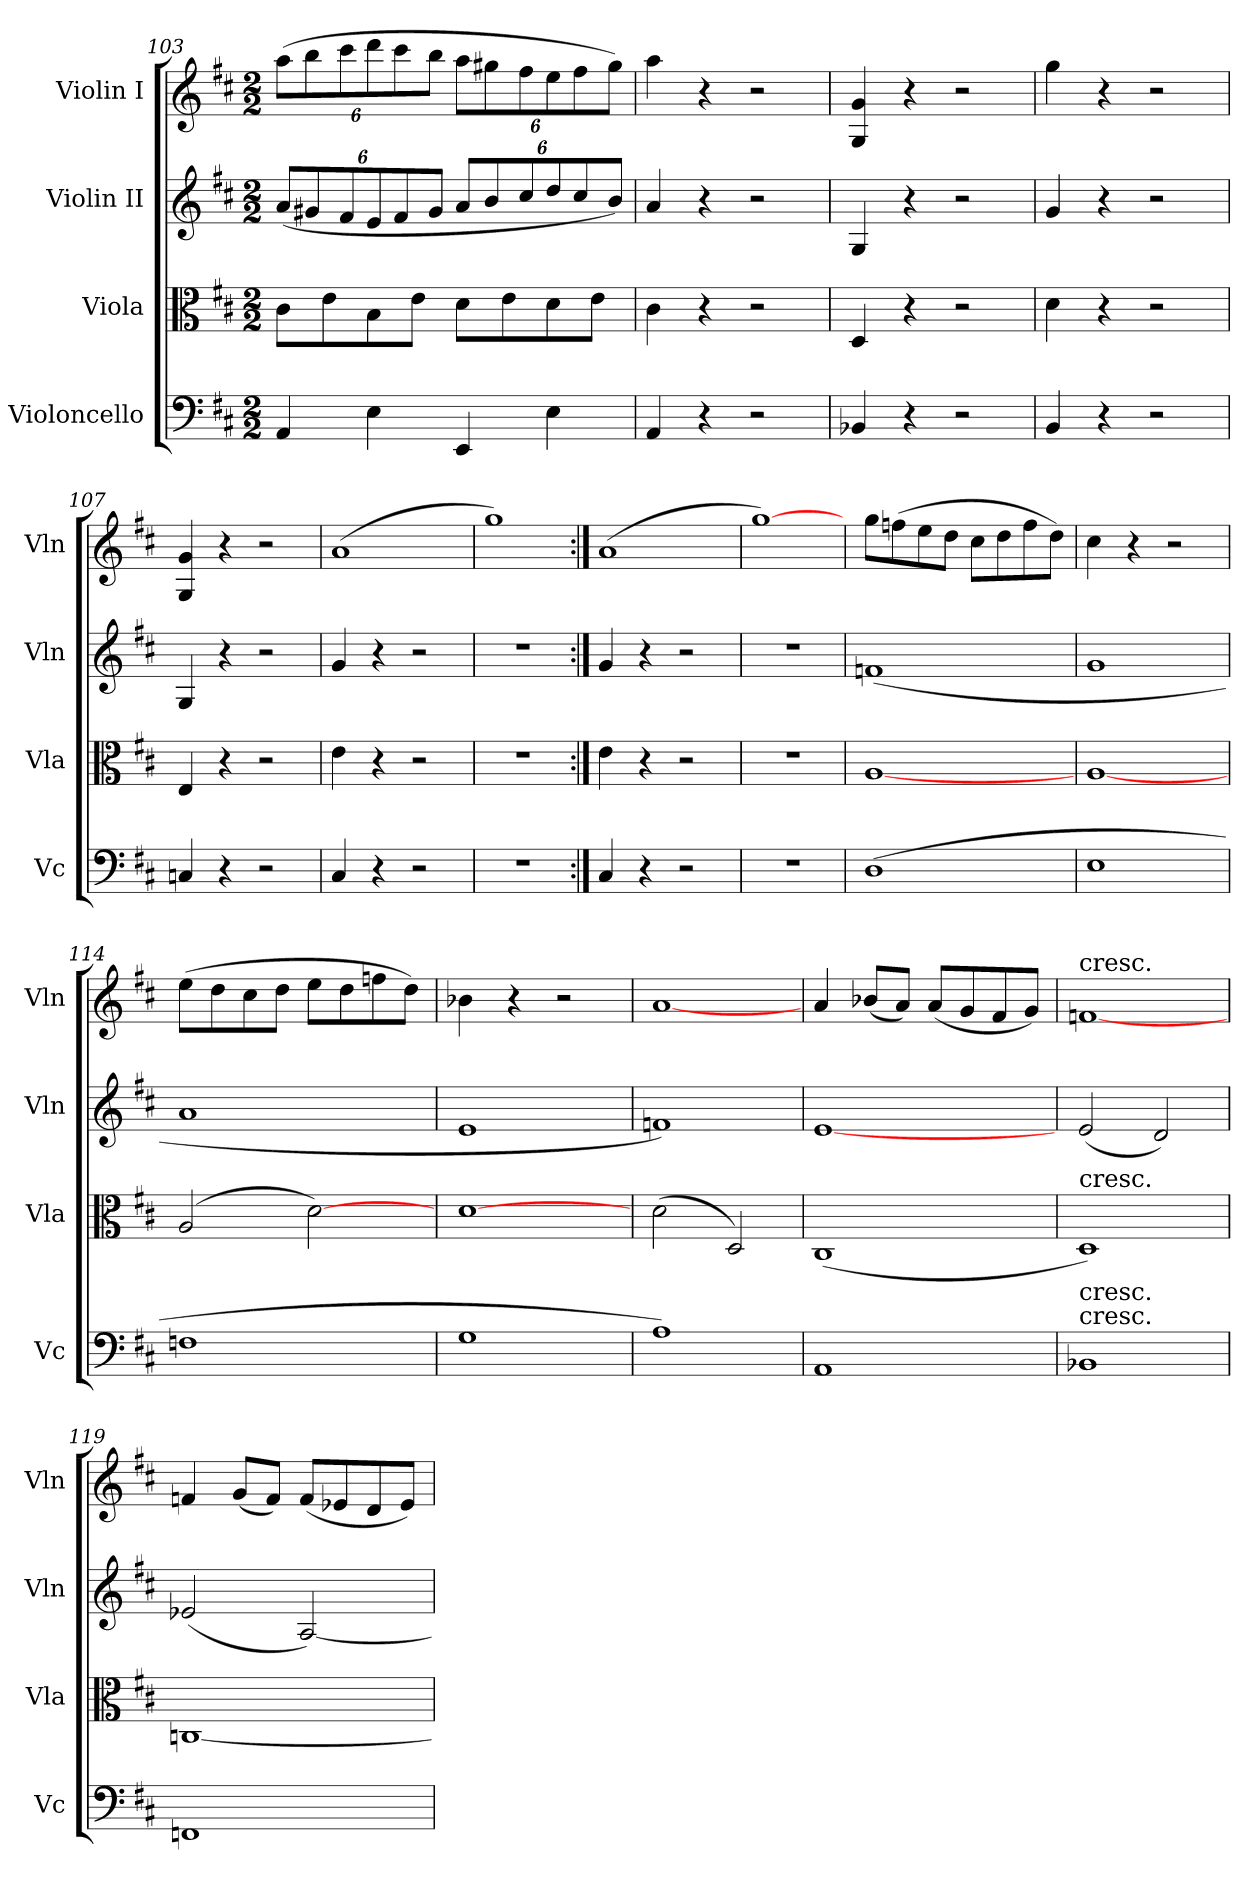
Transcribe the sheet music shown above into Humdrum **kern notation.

**kern	**kern	**kern	**kern
*part4	*part3	*part2	*part1
*staff4	*staff3	*staff2	*staff1
*I"Violoncello	*I"Viola	*I"Violin II	*I"Violin I
*I'Vc	*I'Vla	*I'Vln	*I'Vln
*clefF4	*clefC3	*clefG2	*clefG2
*k[f#c#]	*k[f#c#]	*k[f#c#]	*k[f#c#]
*D:	*D:	*D:	*D:
*M2/2	*M2/2	*M2/2	*M2/2
=103	=103	=103	=103
4AA	8c#\L	(12a/L	(12aa\L
.	.	12g#X/	12bb\
.	8e\	.	.
.	.	12f#/	12ccc#\
4E	8B\	12e/	12ddd\
.	.	12f#/	12ccc#\
.	8e\J	.	.
.	.	12g#/J	12bb\J
4EE	8d\L	12a/L	12aa\L
.	.	12b/	12gg#X\
.	8e\	.	.
.	.	12cc#/	12ff#\
4E	8d\	12dd/	12ee\
.	.	12cc#/	12ff#\
.	8e\J	.	.
.	.	12b/J)	12gg#\J)
=104	=104	=104	=104
4AA	4c#	4a	4aa
4r	4r	4r	4r
2r	2r	2r	2r
=105	=105	=105	=105
4BB-X	4D	4G	4G 4g
4r	4r	4r	4r
2r	2r	2r	2r
=106	=106	=106	=106
4BB	4d	4g	4gg
4r	4r	4r	4r
2r	2r	2r	2r
=107	=107	=107	=107
4Cn	4E	4G	4G 4g
4r	4r	4r	4r
2r	2r	2r	2r
=108	=108	=108	=108
4C#	4e	4g	(1a
4r	4r	4r	.
2r	2r	2r	.
=109	=109	=109	=109
1r	1r	1r	1gg)
=110:|!	=110:|!	=110:|!	=110:|!
4C#	4e	4g	(1a
4r	4r	4r	.
2r	2r	2r	.
=111	=111	=111	=111
1r	1r	1r	[1gg)
=112	=112	=112	=112
(1D	[1A	(1fn	8gg\L
.	.	.	(8ffn\
.	.	.	8ee\
.	.	.	8dd\J
.	.	.	8cc#\L
.	.	.	8dd\
.	.	.	8ff\
.	.	.	8dd\J)
=113	=113	=113	=113
1E	[1A	1g	4cc#
.	.	.	4r
.	.	.	2r
=114	=114	=114	=114
1Fn	(2A	1a	(8ee\L
.	.	.	8dd\
.	.	.	8cc#\
.	.	.	8dd\J
.	[2d)	.	8ee\L
.	.	.	8dd\
.	.	.	8ffn\
.	.	.	8dd\J)
=115	=115	=115	=115
1G	[1d	1e	4b-X
.	.	.	4r
.	.	.	2r
=116	=116	=116	=116
1A)	(2d	1fn)	[1a
.	2D)	.	.
=117	=117	=117	=117
1AA	(1C#	[1e	4a
.	.	.	(8b-X/L
.	.	.	8a/J)
.	.	.	(8a/L
.	.	.	8g/
.	.	.	8f#/
.	.	.	8g/J)
=118	=118	=118	=118
!	!	!	!LO:TX:a:t=cresc.
!	!LO:TX:a:t=cresc.	!	!
!LO:TX:a:t=cresc.	!	!	!
!LO:TX:a:t=cresc.	!	!	!
1BB-X	1D)	(2e	[1fn
.	.	2d)	.
=119	=119	=119	=119
1FFn	[1Cn	(2e-X	4fn
.	.	.	(8g/L
.	.	.	8f/J)
.	.	[2A)	(8f/L
.	.	.	8e-X/
.	.	.	8d/
.	.	.	8e-/J)
=	=	=	=
*-	*-	*-	*-
